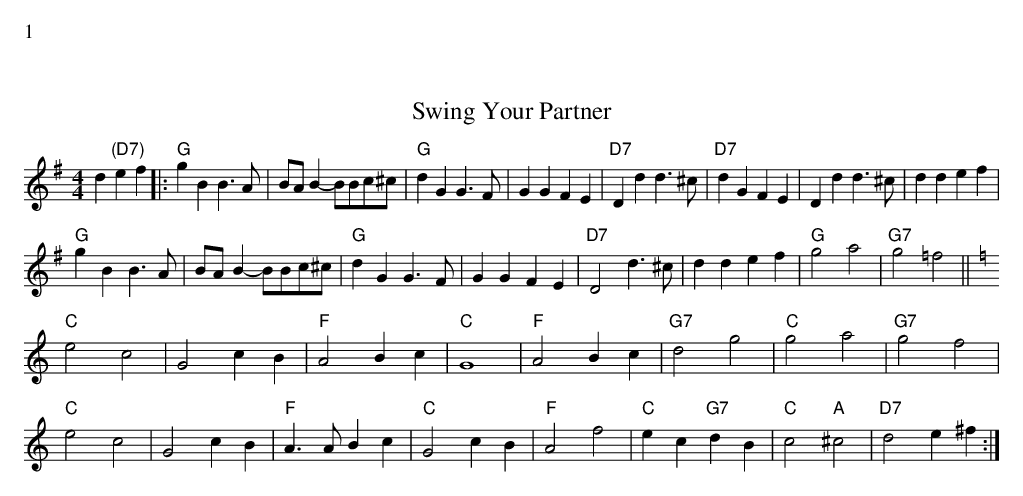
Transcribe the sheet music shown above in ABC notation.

X:1
T:Swing Your Partner
L:1/4
M:4/4
K:G
d"(D7)"ef|:"G"gBB>A|B/A/ B-B/B/c/^c/|"G"dGG>F| GGFE|"D7"Ddd>^c|"D7"dGFE|Ddd>^c|ddef|
"G"gBB>A|B/A/ B-B/B/c/^c/|"G"dGG>F|GGFE|"D7"D2d>^c| ddef|"G"g2 a2|"G7"g2 =f2||
K:C
"C"e2 c2|G2 cB|"F"A2Bc|"C"G4| "F"A2Bc|"G7"d2g2|"C"g2 a2|"G7"g2f2|
"C"e2 c2|G2 cB|"F"A>ABc|"C"G2cB|"F"A2f2|"C"ec"G7"dB|"C"c2"A"^c2|"D7"d2e^f:|
